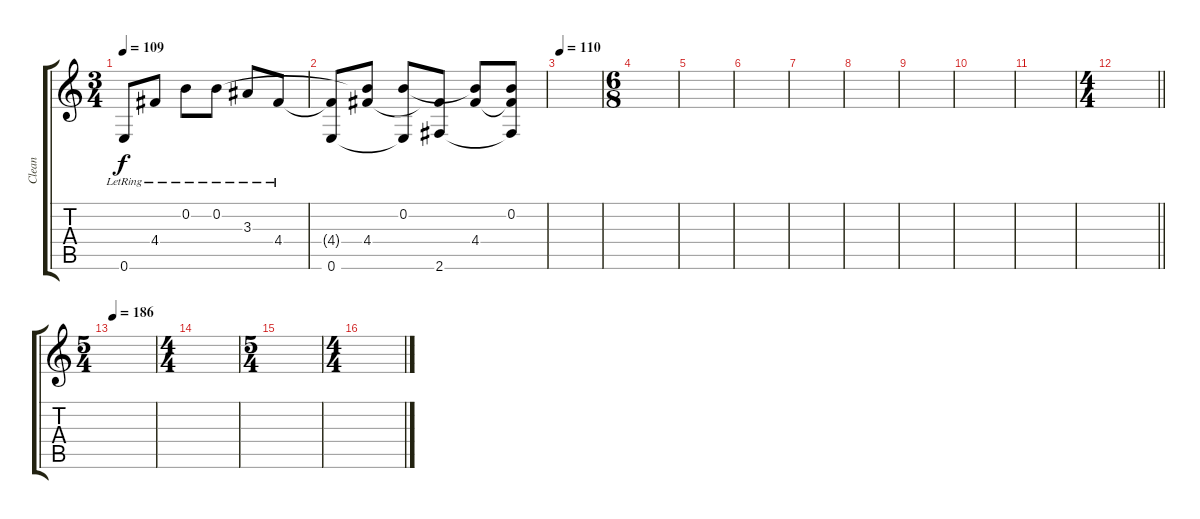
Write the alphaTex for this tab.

\track ("Clean" "Clean") {instrument acousticguitarsteel}
\staff {score tabs}
\tuning (E4 B3 G3 D3 A2 E2) {hide}
\ts (3 4)
\tempo 109
\clef g2
\ks c
0.6{lr}.8{dy f} 4.4{lr}.8 0.2{lr}.8 0.2{lr}.8 3.3{lr}.8 4.4{lr}.8 |
(4.4{t} 0.6).8 (0.2{t} 4.4).8 (0.2 0.6{t}).8 (4.4{t} 2.6).8 (0.2{t} 4.4).8 (0.2 4.4{t} 2.6{t}).8 |
\tempo 110
|
\ts (6 8)
|
|
|
|
|
|
|
|
\ts (4 4)
\barLineRight lightlight
|
\ts (5 4)
\tempo 186
|
\ts (4 4)
|
\ts (5 4)
|
\ts (4 4)
